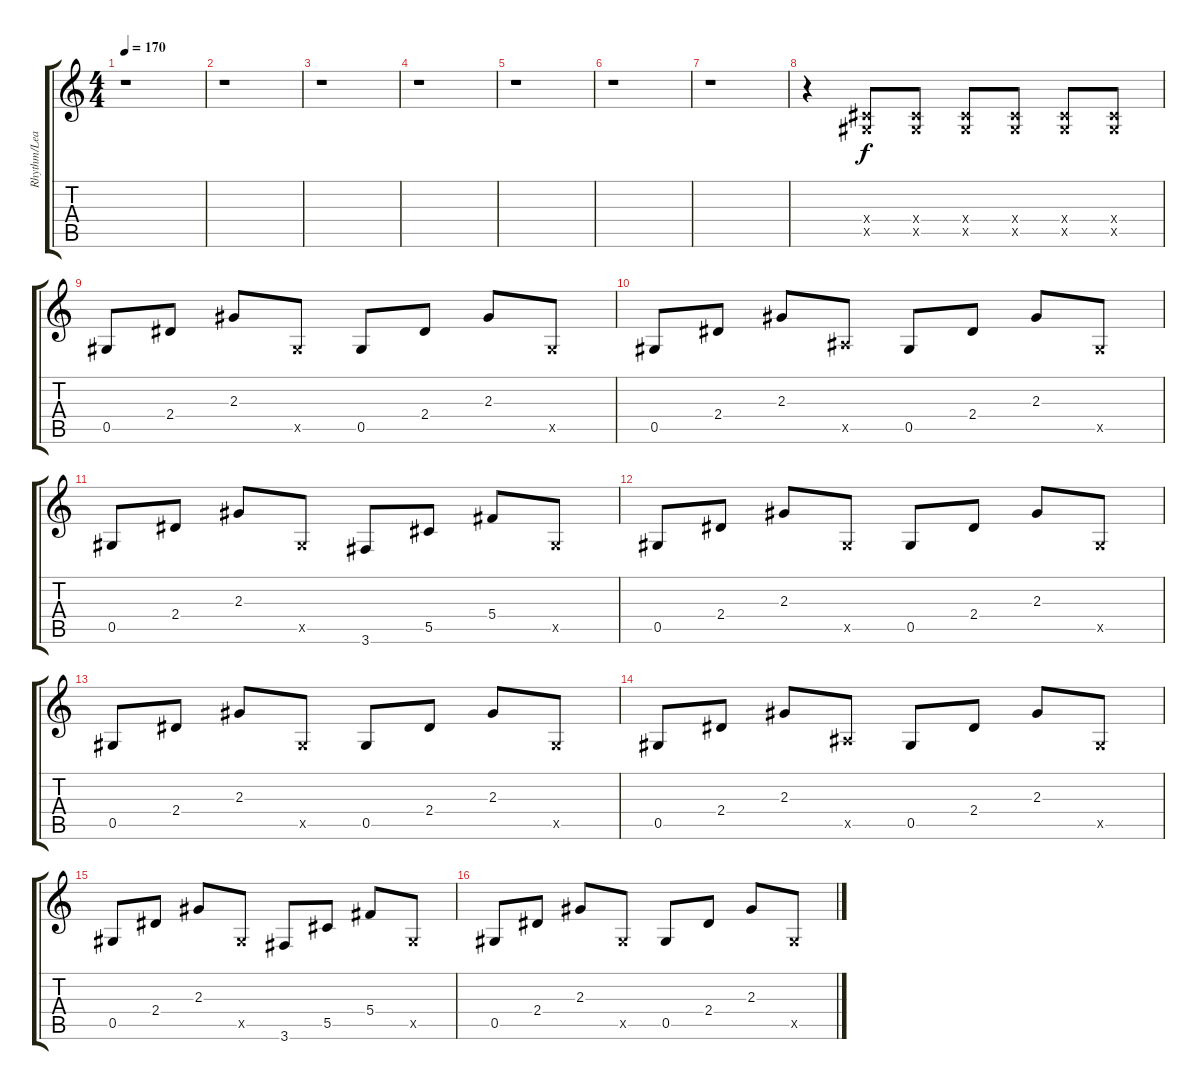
\track ("Rhythm/Lead Guitar - Badi Boy" "Rhythm/Lea") {instrument overdrivenguitar}
\staff {score tabs}
\tuning (Eb4 Bb3 Gb3 Db3 Ab2 Eb2) {hide}
\ts (4 4)
\tempo 170
\clef g2
\ks c
r.1{dy f} |
r.1 |
r.1 |
r.1 |
r.1 |
r.1 |
r.1 |
r.4{volume 16} (0.4{x} 0.5{x}).8 (0.4{x} 0.5{x}).8 (0.4{x} 0.5{x}).8 (0.4{x} 0.5{x}).8 (0.4{x} 0.5{x}).8 (0.4{x} 0.5{x}).8 |
0.5.8{volume 16} 2.4.8 2.3.8 0.5{x}.8 0.5.8 2.4.8 2.3.8 0.5{x}.8 |
0.5.8 2.4.8 2.3.8 2.5{x}.8 0.5.8 2.4.8 2.3.8 0.5{x}.8 |
0.5.8 2.4.8 2.3.8 0.5{x}.8 3.6.8 5.5.8 5.4.8 0.5{x}.8 |
0.5.8 2.4.8 2.3.8 0.5{x}.8 0.5.8 2.4.8 2.3.8 0.5{x}.8 |
0.5.8 2.4.8 2.3.8 0.5{x}.8 0.5.8 2.4.8 2.3.8 0.5{x}.8 |
0.5.8 2.4.8 2.3.8 2.5{x}.8 0.5.8 2.4.8 2.3.8 0.5{x}.8 |
0.5.8 2.4.8 2.3.8 0.5{x}.8 3.6.8 5.5.8 5.4.8 0.5{x}.8 |
0.5.8 2.4.8 2.3.8 0.5{x}.8 0.5.8 2.4.8 2.3.8 0.5{x}.8
